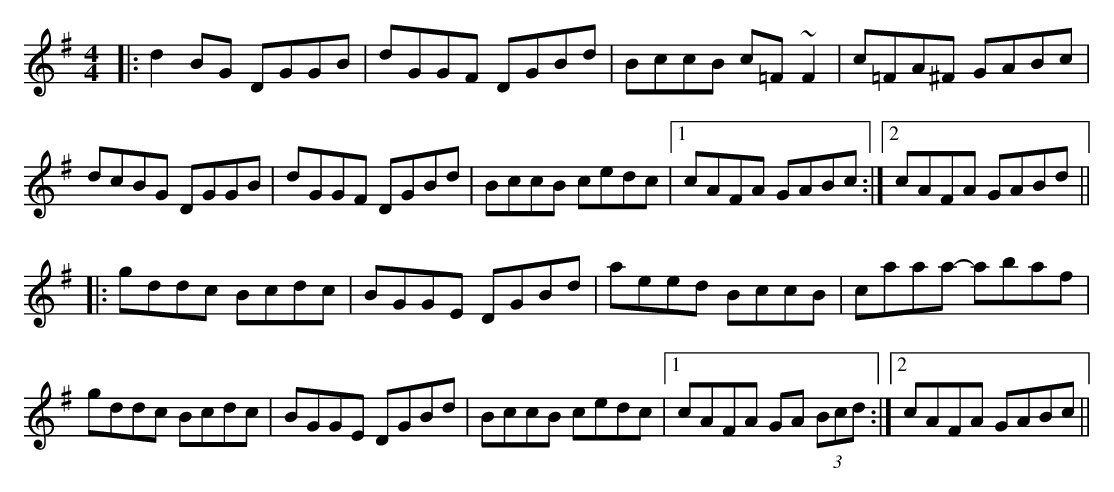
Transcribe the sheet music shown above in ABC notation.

X:1
M:4/4
K:G
|:d2BG DGGB|dGGF DGBd|BccB c=F~F2|c=FA^F GABc|
dcBG DGGB|dGGF DGBd|BccB cedc|1 cAFA GABc:|2 cAFA GABd||
|:gddc Bcdc|BGGE DGBd|aeed BccB|caaa- abaf|
gddc Bcdc|BGGE DGBd|BccB cedc|1 cAFA GA (3Bcd:|2 cAFA GABc||
